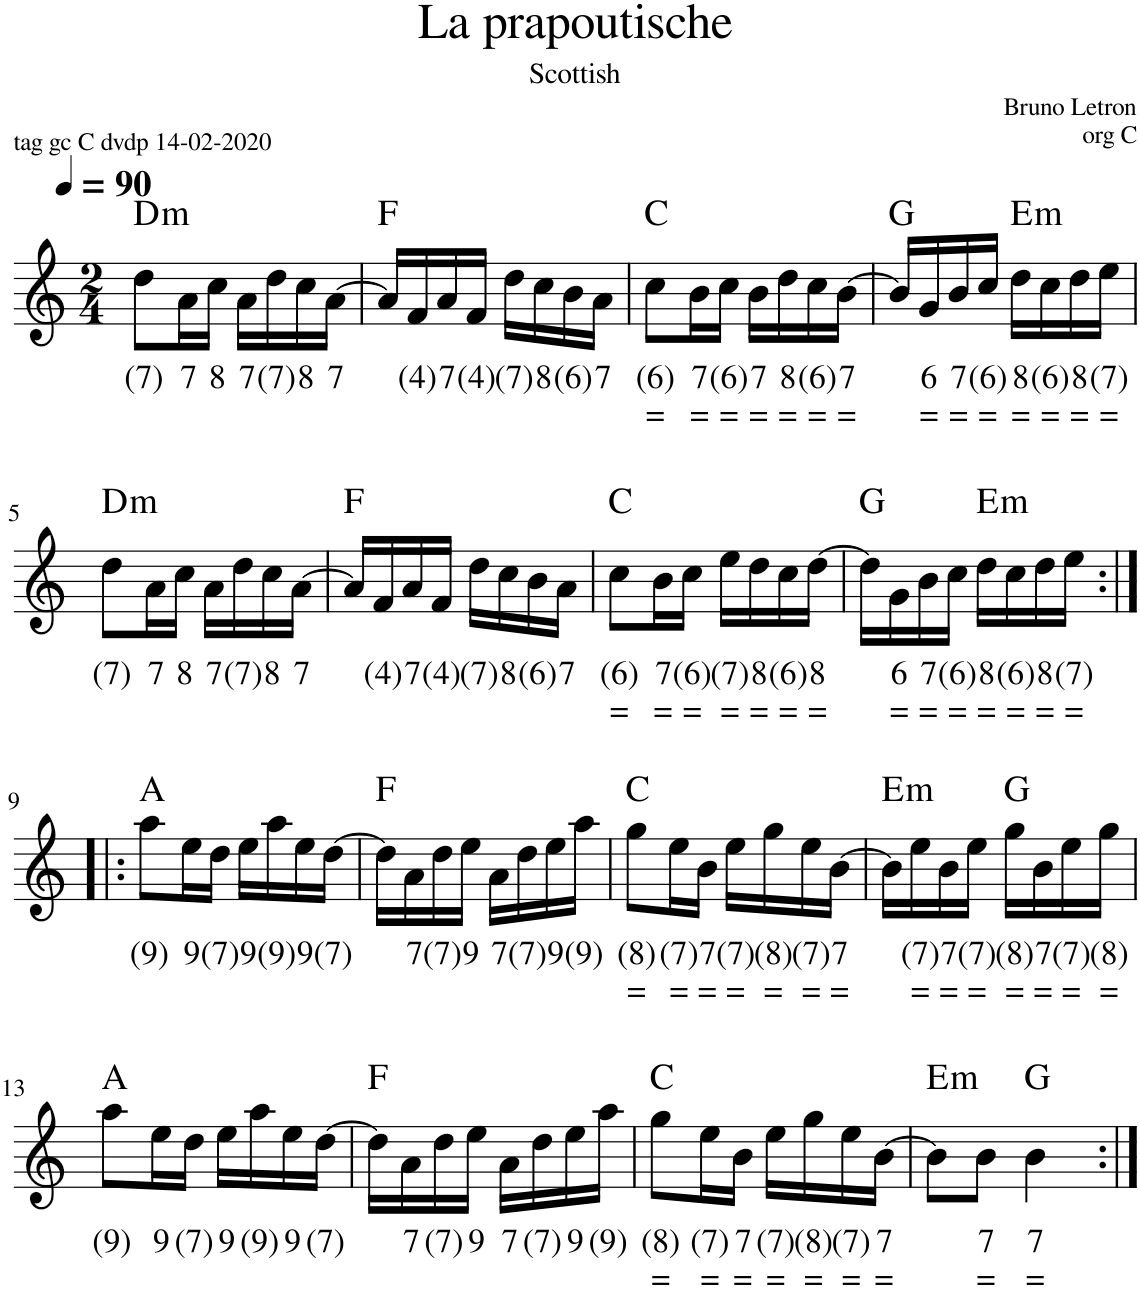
**kern	**text	**text	**harte
*part1	*part1	*part1	*part1
*staff1	*staff1	*staff1	*
*I"Piano	*	*	*
*I'Pno.	*	*	*
*clefG2	*	*	*
*k[]	*	*	*
*M2/4	*	*	*
*MM90	*	*	*
=1	=1	=1	=1
!	!LO:LY:b	!	!LO:H:kt=m
8dd\L	(7)	.	D:min
!	!LO:LY:b	!	!
16a\L	7	.	.
!	!LO:LY:b	!	!
16cc\JJ	8	.	.
!	!LO:LY:b	!	!
16a\LL	7	.	.
!	!LO:LY:b	!	!
16dd\	(7)	.	.
!	!LO:LY:b	!	!
16cc\	8	.	.
!	!LO:LY:b	!	!
[16a\JJ	7	.	.
=2	=2	=2	=2
16a/LL]	.	.	F:maj
!	!LO:LY:b	!	!
16f/	(4)	.	.
!	!LO:LY:b	!	!
16a/	7	.	.
!	!LO:LY:b	!	!
16f/JJ	(4)	.	.
!	!LO:LY:b	!	!
16dd\LL	(7)	.	.
!	!LO:LY:b	!	!
16cc\	8	.	.
!	!LO:LY:b	!	!
16b\	(6)	.	.
!	!LO:LY:b	!	!
16a\JJ	7	.	.
=3	=3	=3	=3
!	!LO:LY:b	!LO:LY:b	!
8cc\L	(6)	=	C:maj
!	!LO:LY:b	!LO:LY:b	!
16b\L	7	=	.
!	!LO:LY:b	!LO:LY:b	!
16cc\JJ	(6)	=	.
!	!LO:LY:b	!LO:LY:b	!
16b\LL	7	=	.
!	!LO:LY:b	!LO:LY:b	!
16dd\	8	=	.
!	!LO:LY:b	!LO:LY:b	!
16cc\	(6)	=	.
!	!LO:LY:b	!LO:LY:b	!
[16b\JJ	7	=	.
=4	=4	=4	=4
16b/LL]	.	.	G:maj
!	!LO:LY:b	!LO:LY:b	!
16g/	6	=	.
!	!LO:LY:b	!LO:LY:b	!
16b/	7	=	.
!	!LO:LY:b	!LO:LY:b	!
16cc/JJ	(6)	=	.
!	!LO:LY:b	!LO:LY:b	!LO:H:kt=m
16dd\LL	8	=	E:min
!	!LO:LY:b	!LO:LY:b	!
16cc\	(6)	=	.
!	!LO:LY:b	!LO:LY:b	!
16dd\	8	=	.
!	!LO:LY:b	!LO:LY:b	!
16ee\JJ	(7)	=	.
!!LO:LB:g=z
=5	=5	=5	=5
!	!LO:LY:b	!	!LO:H:kt=m
8dd\L	(7)	.	D:min
!	!LO:LY:b	!	!
16a\L	7	.	.
!	!LO:LY:b	!	!
16cc\JJ	8	.	.
!	!LO:LY:b	!	!
16a\LL	7	.	.
!	!LO:LY:b	!	!
16dd\	(7)	.	.
!	!LO:LY:b	!	!
16cc\	8	.	.
!	!LO:LY:b	!	!
[16a\JJ	7	.	.
=6	=6	=6	=6
16a/LL]	.	.	F:maj
!	!LO:LY:b	!	!
16f/	(4)	.	.
!	!LO:LY:b	!	!
16a/	7	.	.
!	!LO:LY:b	!	!
16f/JJ	(4)	.	.
!	!LO:LY:b	!	!
16dd\LL	(7)	.	.
!	!LO:LY:b	!	!
16cc\	8	.	.
!	!LO:LY:b	!	!
16b\	(6)	.	.
!	!LO:LY:b	!	!
16a\JJ	7	.	.
=7	=7	=7	=7
!	!LO:LY:b	!LO:LY:b	!
8cc\L	(6)	=	C:maj
!	!LO:LY:b	!LO:LY:b	!
16b\L	7	=	.
!	!LO:LY:b	!LO:LY:b	!
16cc\JJ	(6)	=	.
!	!LO:LY:b	!LO:LY:b	!
16ee\LL	(7)	=	.
!	!LO:LY:b	!LO:LY:b	!
16dd\	8	=	.
!	!LO:LY:b	!LO:LY:b	!
16cc\	(6)	=	.
!	!LO:LY:b	!LO:LY:b	!
[16dd\JJ	8	=	.
=8	=8	=8	=8
16dd\LL]	.	.	G:maj
!	!LO:LY:b	!LO:LY:b	!
16g\	6	=	.
!	!LO:LY:b	!LO:LY:b	!
16b\	7	=	.
!	!LO:LY:b	!LO:LY:b	!
16cc\JJ	(6)	=	.
!	!LO:LY:b	!LO:LY:b	!LO:H:kt=m
16dd\LL	8	=	E:min
!	!LO:LY:b	!LO:LY:b	!
16cc\	(6)	=	.
!	!LO:LY:b	!LO:LY:b	!
16dd\	8	=	.
!	!LO:LY:b	!LO:LY:b	!
16ee\JJ	(7)	=	.
!!LO:LB:g=z
=9:|!|:	=9:|!|:	=9:|!|:	=9:|!|:
!	!LO:LY:b	!	!
8aa\L	(9)	.	A:maj
!	!LO:LY:b	!	!
16ee\L	9	.	.
!	!LO:LY:b	!	!
16dd\JJ	(7)	.	.
!	!LO:LY:b	!	!
16ee\LL	9	.	.
!	!LO:LY:b	!	!
16aa\	(9)	.	.
!	!LO:LY:b	!	!
16ee\	9	.	.
!	!LO:LY:b	!	!
[16dd\JJ	(7)	.	.
=10	=10	=10	=10
16dd\LL]	.	.	F:maj
!	!LO:LY:b	!	!
16a\	7	.	.
!	!LO:LY:b	!	!
16dd\	(7)	.	.
!	!LO:LY:b	!	!
16ee\JJ	9	.	.
!	!LO:LY:b	!	!
16a\LL	7	.	.
!	!LO:LY:b	!	!
16dd\	(7)	.	.
!	!LO:LY:b	!	!
16ee\	9	.	.
!	!LO:LY:b	!	!
16aa\JJ	(9)	.	.
=11	=11	=11	=11
!	!LO:LY:b	!LO:LY:b	!
8gg\L	(8)	=	C:maj
!	!LO:LY:b	!LO:LY:b	!
16ee\L	(7)	=	.
!	!LO:LY:b	!LO:LY:b	!
16b\JJ	7	=	.
!	!LO:LY:b	!LO:LY:b	!
16ee\LL	(7)	=	.
!	!LO:LY:b	!LO:LY:b	!
16gg\	(8)	=	.
!	!LO:LY:b	!LO:LY:b	!
16ee\	(7)	=	.
!	!LO:LY:b	!LO:LY:b	!
[16b\JJ	7	=	.
=12	=12	=12	=12
!	!	!	!LO:H:kt=m
16b\LL]	.	.	E:min
!	!LO:LY:b	!LO:LY:b	!
16ee\	(7)	=	.
!	!LO:LY:b	!LO:LY:b	!
16b\	7	=	.
!	!LO:LY:b	!LO:LY:b	!
16ee\JJ	(7)	=	.
!	!LO:LY:b	!LO:LY:b	!
16gg\LL	(8)	=	G:maj
!	!LO:LY:b	!LO:LY:b	!
16b\	7	=	.
!	!LO:LY:b	!LO:LY:b	!
16ee\	(7)	=	.
!	!LO:LY:b	!LO:LY:b	!
16gg\JJ	(8)	=	.
!!LO:LB:g=z
=13	=13	=13	=13
!	!LO:LY:b	!	!
8aa\L	(9)	.	A:maj
!	!LO:LY:b	!	!
16ee\L	9	.	.
!	!LO:LY:b	!	!
16dd\JJ	(7)	.	.
!	!LO:LY:b	!	!
16ee\LL	9	.	.
!	!LO:LY:b	!	!
16aa\	(9)	.	.
!	!LO:LY:b	!	!
16ee\	9	.	.
!	!LO:LY:b	!	!
[16dd\JJ	(7)	.	.
=14	=14	=14	=14
16dd\LL]	.	.	F:maj
!	!LO:LY:b	!	!
16a\	7	.	.
!	!LO:LY:b	!	!
16dd\	(7)	.	.
!	!LO:LY:b	!	!
16ee\JJ	9	.	.
!	!LO:LY:b	!	!
16a\LL	7	.	.
!	!LO:LY:b	!	!
16dd\	(7)	.	.
!	!LO:LY:b	!	!
16ee\	9	.	.
!	!LO:LY:b	!	!
16aa\JJ	(9)	.	.
=15	=15	=15	=15
!	!LO:LY:b	!LO:LY:b	!
8gg\L	(8)	=	C:maj
!	!LO:LY:b	!LO:LY:b	!
16ee\L	(7)	=	.
!	!LO:LY:b	!LO:LY:b	!
16b\JJ	7	=	.
!	!LO:LY:b	!LO:LY:b	!
16ee\LL	(7)	=	.
!	!LO:LY:b	!LO:LY:b	!
16gg\	(8)	=	.
!	!LO:LY:b	!LO:LY:b	!
16ee\	(7)	=	.
!	!LO:LY:b	!LO:LY:b	!
[16b\JJ	7	=	.
=16	=16	=16	=16
!	!	!	!LO:H:kt=m
8b\L]	.	.	E:min
!	!LO:LY:b	!LO:LY:b	!
8b\J	7	=	.
!	!LO:LY:b	!LO:LY:b	!
4b\	7	=	G:maj
=:|!	=:|!	=:|!	=:|!
*-	*-	*-	*-
